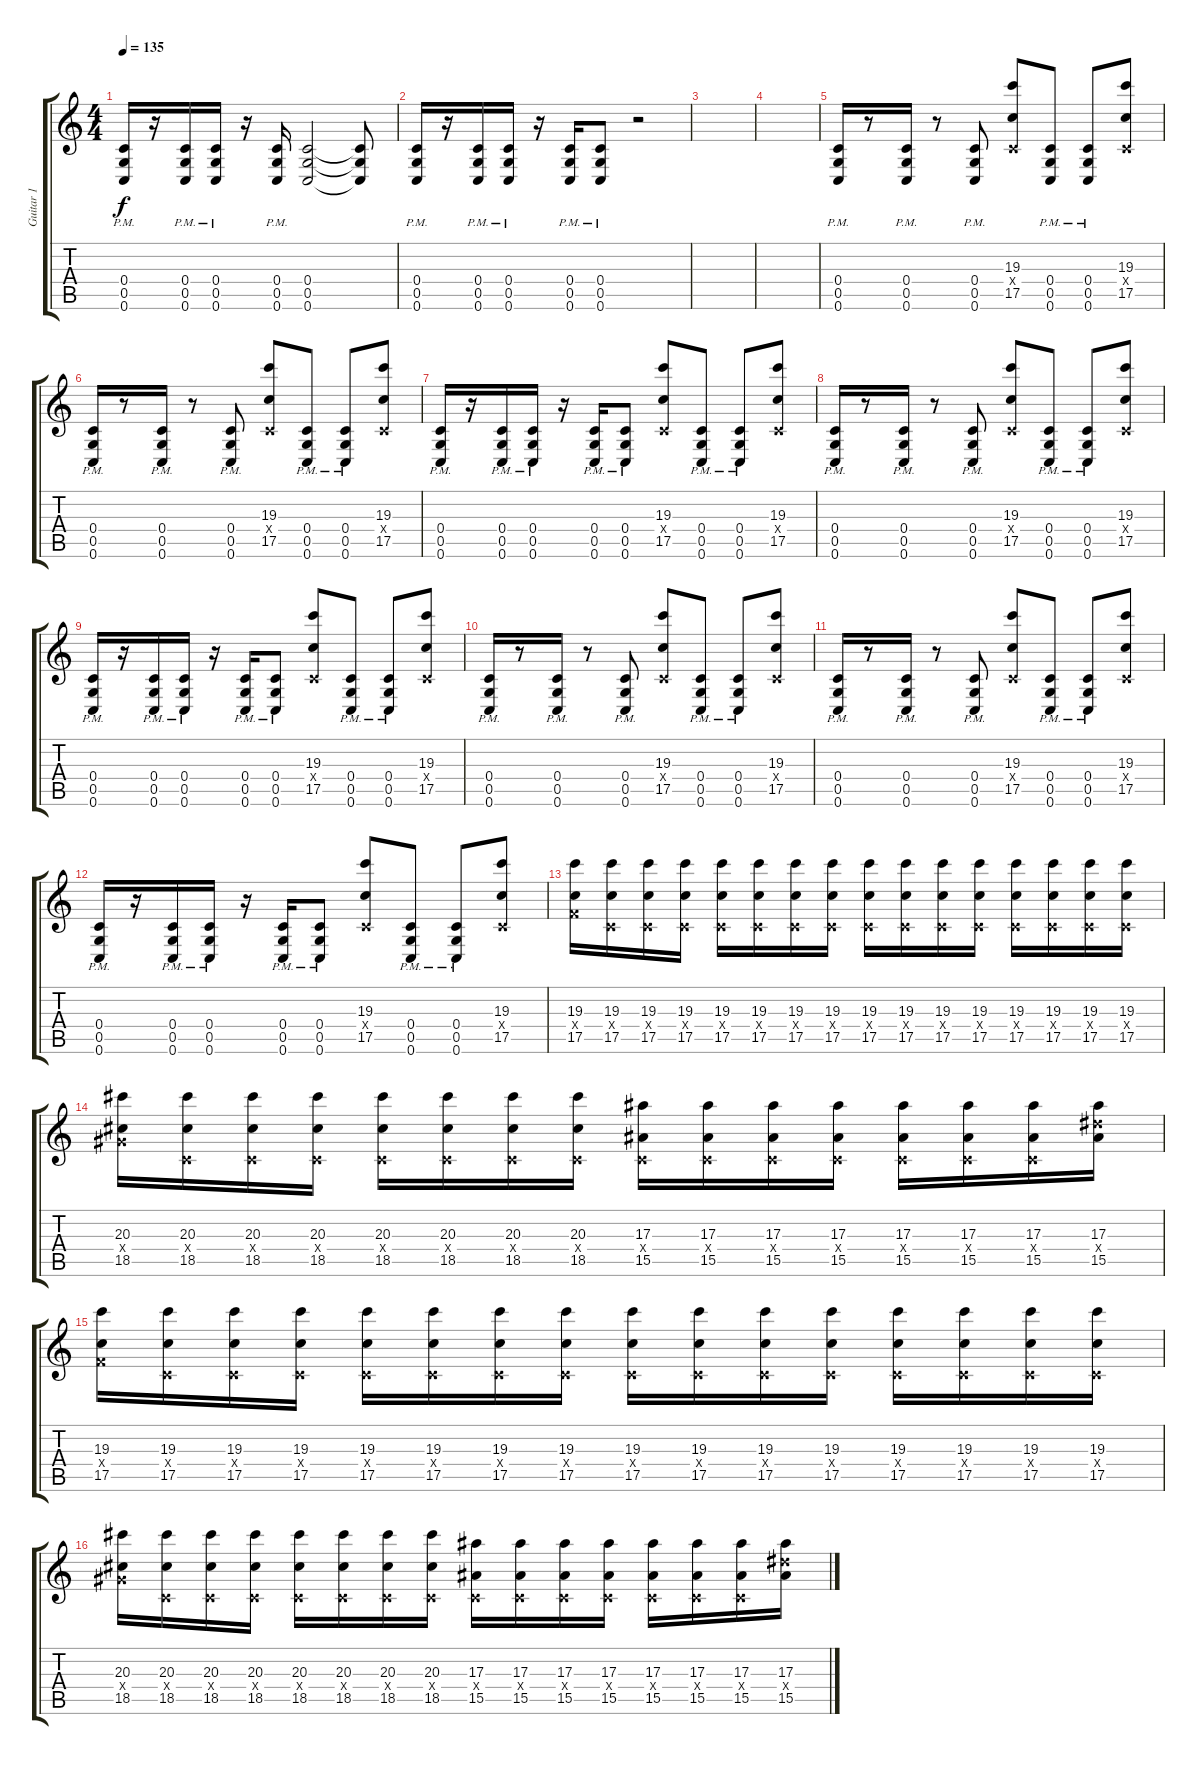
\track ("Guitar 1" "Guitar 1") {instrument distortionguitar}
\staff {score tabs}
\tuning (D4 A3 F3 C3 G2 C2) {hide}
\ts (4 4)
\tempo 135
\clef g2
\ks c
(0.4{pm} 0.5{pm} 0.6{pm}).16{dy f} r.16 (0.4{pm} 0.5{pm} 0.6{pm}).16 (0.4{pm} 0.5{pm} 0.6{pm}).16 r.16 (0.4{pm} 0.5{pm} 0.6{pm}).16 (0.4 0.5 0.6).2 (0.4{t} 0.5{t} 0.6{t}).8 |
(0.4{pm} 0.5{pm} 0.6{pm}).16 r.16 (0.4{pm} 0.5{pm} 0.6{pm}).16 (0.4{pm} 0.5{pm} 0.6{pm}).16 r.16 (0.4{pm} 0.5{pm} 0.6{pm}).16 (0.4{pm} 0.5{pm} 0.6{pm}).8 r.2 |
|
|
(0.4{pm} 0.5{pm} 0.6{pm}).16 r.8 (0.4{pm} 0.5{pm} 0.6{pm}).16 r.8 (0.4{pm} 0.5{pm} 0.6{pm}).8 (19.3 0.4{x} 17.5).8 (0.4{pm} 0.5{pm} 0.6{pm}).8 (0.4{pm} 0.5{pm} 0.6{pm}).8 (19.3 0.4{x} 17.5).8 |
(0.4{pm} 0.5{pm} 0.6{pm}).16 r.8 (0.4{pm} 0.5{pm} 0.6{pm}).16 r.8 (0.4{pm} 0.5{pm} 0.6{pm}).8 (19.3 0.4{x} 17.5).8 (0.4{pm} 0.5{pm} 0.6{pm}).8 (0.4{pm} 0.5{pm} 0.6{pm}).8 (19.3 0.4{x} 17.5).8 |
(0.4{pm} 0.5{pm} 0.6{pm}).16 r.16 (0.4{pm} 0.5{pm} 0.6{pm}).16 (0.4{pm} 0.5{pm} 0.6{pm}).16 r.16 (0.4{pm} 0.5{pm} 0.6{pm}).16 (0.4{pm} 0.5{pm} 0.6{pm}).8 (19.3 0.4{x} 17.5).8 (0.4{pm} 0.5{pm} 0.6{pm}).8 (0.4{pm} 0.5{pm} 0.6{pm}).8 (19.3 0.4{x} 17.5).8 |
(0.4{pm} 0.5{pm} 0.6{pm}).16 r.8 (0.4{pm} 0.5{pm} 0.6{pm}).16 r.8 (0.4{pm} 0.5{pm} 0.6{pm}).8 (19.3 0.4{x} 17.5).8 (0.4{pm} 0.5{pm} 0.6{pm}).8 (0.4{pm} 0.5{pm} 0.6{pm}).8 (19.3 0.4{x} 17.5).8 |
(0.4{pm} 0.5{pm} 0.6{pm}).16 r.16 (0.4{pm} 0.5{pm} 0.6{pm}).16 (0.4{pm} 0.5{pm} 0.6{pm}).16 r.16 (0.4{pm} 0.5{pm} 0.6{pm}).16 (0.4{pm} 0.5{pm} 0.6{pm}).8 (19.3 0.4{x} 17.5).8 (0.4{pm} 0.5{pm} 0.6{pm}).8 (0.4{pm} 0.5{pm} 0.6{pm}).8 (19.3 0.4{x} 17.5).8 |
(0.4{pm} 0.5{pm} 0.6{pm}).16 r.8 (0.4{pm} 0.5{pm} 0.6{pm}).16 r.8 (0.4{pm} 0.5{pm} 0.6{pm}).8 (19.3 0.4{x} 17.5).8 (0.4{pm} 0.5{pm} 0.6{pm}).8 (0.4{pm} 0.5{pm} 0.6{pm}).8 (19.3 0.4{x} 17.5).8 |
(0.4{pm} 0.5{pm} 0.6{pm}).16 r.8 (0.4{pm} 0.5{pm} 0.6{pm}).16 r.8 (0.4{pm} 0.5{pm} 0.6{pm}).8 (19.3 0.4{x} 17.5).8 (0.4{pm} 0.5{pm} 0.6{pm}).8 (0.4{pm} 0.5{pm} 0.6{pm}).8 (19.3 0.4{x} 17.5).8 |
(0.4{pm} 0.5{pm} 0.6{pm}).16 r.16 (0.4{pm} 0.5{pm} 0.6{pm}).16 (0.4{pm} 0.5{pm} 0.6{pm}).16 r.16 (0.4{pm} 0.5{pm} 0.6{pm}).16 (0.4{pm} 0.5{pm} 0.6{pm}).8 (19.3 0.4{x} 17.5).8 (0.4{pm} 0.5{pm} 0.6{pm}).8 (0.4{pm} 0.5{pm} 0.6{pm}).8 (19.3 0.4{x} 17.5).8 |
(19.3 5.4{x} 17.5).16 (19.3 0.4{x} 17.5).16 (19.3 0.4{x} 17.5).16 (19.3 0.4{x} 17.5).16 (19.3 0.4{x} 17.5).16 (19.3 0.4{x} 17.5).16 (19.3 0.4{x} 17.5).16 (19.3 0.4{x} 17.5).16 (19.3 0.4{x} 17.5).16 (19.3 0.4{x} 17.5).16 (19.3 0.4{x} 17.5).16 (19.3 0.4{x} 17.5).16 (19.3 0.4{x} 17.5).16 (19.3 0.4{x} 17.5).16 (19.3 0.4{x} 17.5).16 (19.3 0.4{x} 17.5).16 |
(20.3 8.4{x} 18.5).16 (20.3 0.4{x} 18.5).16 (20.3 0.4{x} 18.5).16 (20.3 0.4{x} 18.5).16 (20.3 0.4{x} 18.5).16 (20.3 0.4{x} 18.5).16 (20.3 0.4{x} 18.5).16 (20.3 0.4{x} 18.5).16 (17.3 0.4{x} 15.5).16 (17.3 0.4{x} 15.5).16 (17.3 0.4{x} 15.5).16 (17.3 0.4{x} 15.5).16 (17.3 0.4{x} 15.5).16 (17.3 0.4{x} 15.5).16 (17.3 0.4{x} 15.5).16 (17.3 15.4{x} 15.5).16 |
(19.3 5.4{x} 17.5).16 (19.3 0.4{x} 17.5).16 (19.3 0.4{x} 17.5).16 (19.3 0.4{x} 17.5).16 (19.3 0.4{x} 17.5).16 (19.3 0.4{x} 17.5).16 (19.3 0.4{x} 17.5).16 (19.3 0.4{x} 17.5).16 (19.3 0.4{x} 17.5).16 (19.3 0.4{x} 17.5).16 (19.3 0.4{x} 17.5).16 (19.3 0.4{x} 17.5).16 (19.3 0.4{x} 17.5).16 (19.3 0.4{x} 17.5).16 (19.3 0.4{x} 17.5).16 (19.3 0.4{x} 17.5).16 |
(20.3 8.4{x} 18.5).16 (20.3 0.4{x} 18.5).16 (20.3 0.4{x} 18.5).16 (20.3 0.4{x} 18.5).16 (20.3 0.4{x} 18.5).16 (20.3 0.4{x} 18.5).16 (20.3 0.4{x} 18.5).16 (20.3 0.4{x} 18.5).16 (17.3 0.4{x} 15.5).16 (17.3 0.4{x} 15.5).16 (17.3 0.4{x} 15.5).16 (17.3 0.4{x} 15.5).16 (17.3 0.4{x} 15.5).16 (17.3 0.4{x} 15.5).16 (17.3 0.4{x} 15.5).16 (17.3 15.4{x} 15.5).16
